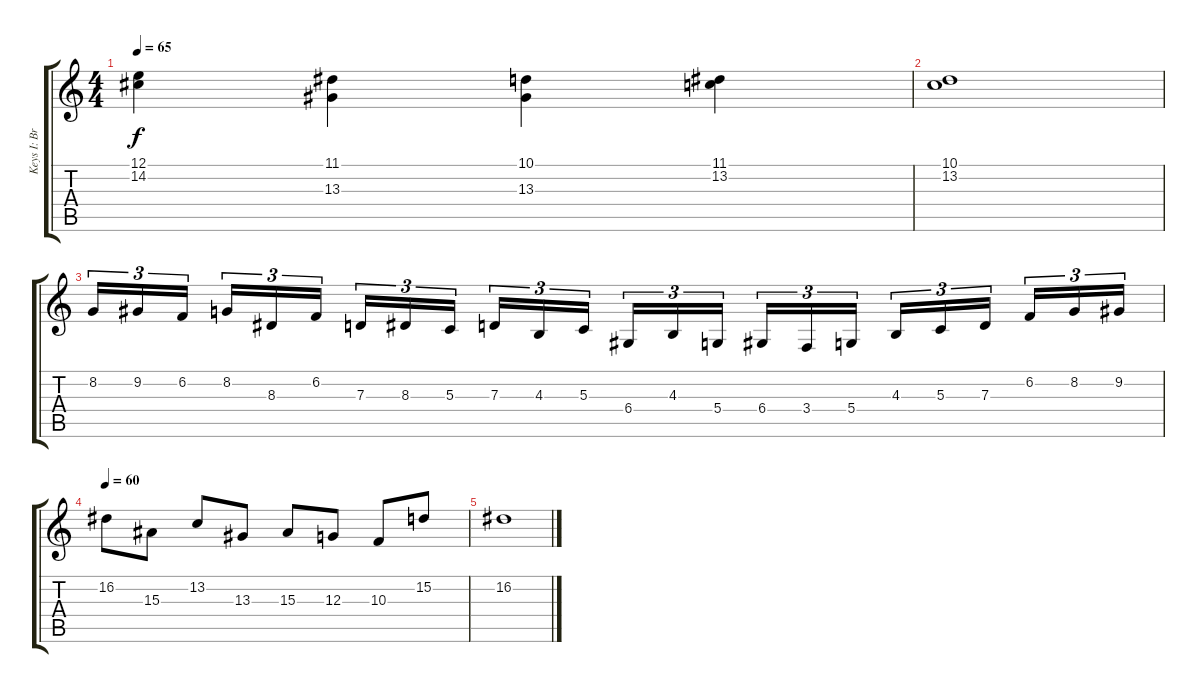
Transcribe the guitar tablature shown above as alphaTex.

\track ("Keys I: Brass [Insahn]" "Keys I: Br") {instrument brasssection}
\staff {score tabs}
\tuning (E4 B3 G3 D3 A2 E2) {hide}
\ts (4 4)
\tempo 65
\clef g2
\ks c
(12.1 14.2).4{dy f} (11.1 13.3).4 (10.1 13.3).4 (11.1 13.2).4 |
(10.1 13.2).1 |
8.2.16{tu (3 2)} 9.2.16{tu (3 2)} 6.2.16{tu (3 2)} 8.2.16{tu (3 2)} 8.3.16{tu (3 2)} 6.2.16{tu (3 2)} 7.3.16{tu (3 2)} 8.3.16{tu (3 2)} 5.3.16{tu (3 2)} 7.3.16{tu (3 2)} 4.3.16{tu (3 2)} 5.3.16{tu (3 2)} 6.4.16{tu (3 2)} 4.3.16{tu (3 2)} 5.4.16{tu (3 2)} 6.4.16{tu (3 2)} 3.4.16{tu (3 2)} 5.4.16{tu (3 2)} 4.3.16{tu (3 2)} 5.3.16{tu (3 2)} 7.3.16{tu (3 2)} 6.2.16{tu (3 2)} 8.2.16{tu (3 2)} 9.2.16{tu (3 2)} |
\tempo 40
\tempo 60
16.2.8 15.3.8 13.2.8 13.3.8 15.3.8 12.3.8 10.3.8 15.2.8 |
16.2.1
